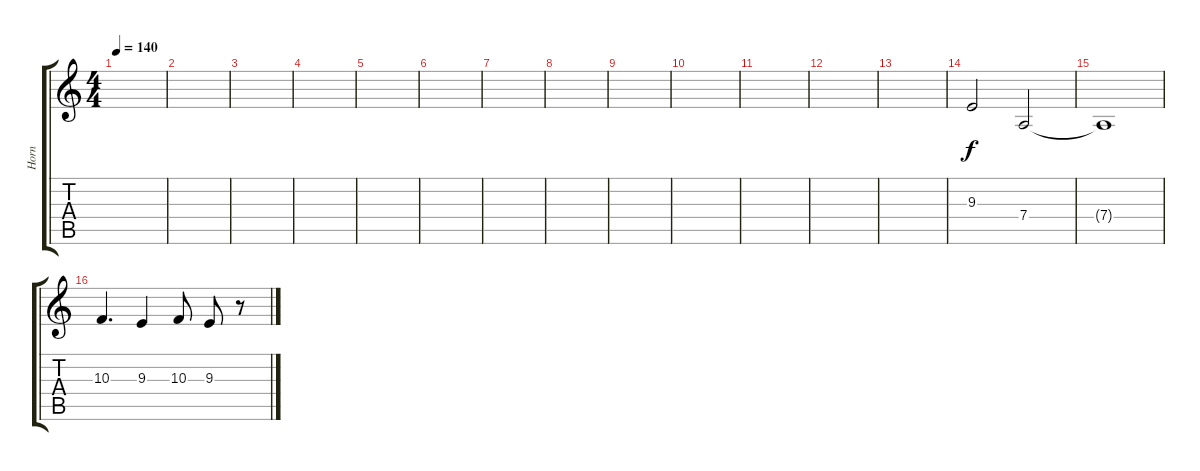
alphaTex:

\track ("Horn" "Horn") {instrument frenchhorn}
\staff {score tabs}
\tuning (E4 B3 G3 D3 A2 E2) {hide}
\ts (4 4)
\tempo 140
\clef g2
\ks aminor
|
|
|
|
|
|
|
|
|
|
|
|
|
9.3.2 7.4.2 |
7.4{t}.1 |
10.3.4{d} 9.3.4 10.3.8 9.3.8 r.8
